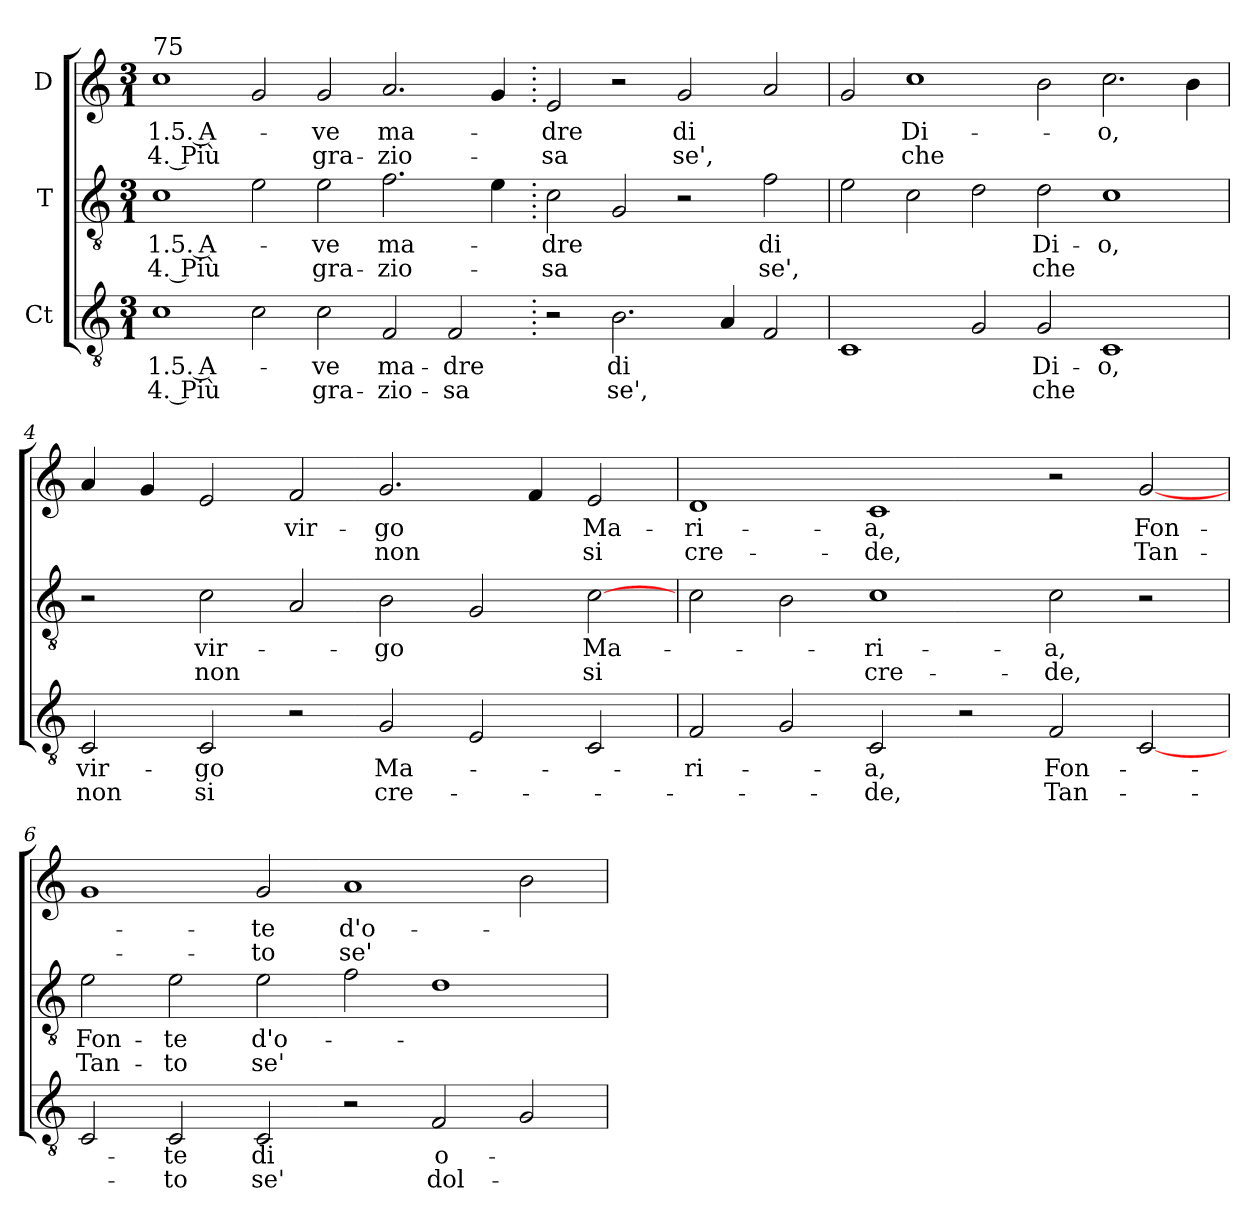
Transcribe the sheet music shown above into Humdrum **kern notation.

**kern	**text	**text	**kern	**text	**text	**kern	**text	**text
*part3	*part3	*part3	*part2	*part2	*part2	*part1	*part1	*part1
*staff3	*staff3	*staff3	*staff2	*staff2	*staff2	*staff1	*staff1	*staff1
*I"Ct	*	*	*I"T	*	*	*I"D	*	*
!!LO:PB:g=z
*clefGv2	*	*	*clefGv2	*	*	*clefG2	*	*
*ITrd7c12	*	*	*ITrd7c12	*	*	*	*	*
*k[]	*	*	*k[]	*	*	*k[]	*	*
*C:	*	*	*C:	*	*	*C:	*	*
*M3/1	*	*	*M3/1	*	*	*M3/1	*	*
=1	=1	=1	=1	=1	=1	=1	=1	=1
!	!LO:LY:b:color=#000000	!LO:LY:b:color=#000000	!	!	!	!	!	!
!	!	!	!	!LO:LY:b:color=#000000	!LO:LY:b:color=#000000	!	!	!
!	!	!	!	!	!	!LO:TX:a:t=75	!	!
!	!	!	!	!	!	!	!LO:LY:b:color=#000000	!LO:LY:b:color=#000000
1Ci\	1.5. A-	4. Più	1Ci\	1.5. A-	4. Più	1cci\	1.5. A-	4. Più
2Ci\	.	.	2Ei\	.	.	2gi/	.	.
!	!LO:LY:b:color=#000000	!LO:LY:b:color=#000000	!	!	!	!	!	!
!	!	!	!	!LO:LY:b:color=#000000	!LO:LY:b:color=#000000	!	!	!
!	!	!	!	!	!	!	!LO:LY:b:color=#000000	!LO:LY:b:color=#000000
2Ci\	-ve	gra-	2Ei\	-ve	gra-	2gi/	-ve	gra-
!	!LO:LY:b:color=#000000	!LO:LY:b:color=#000000	!	!	!	!	!	!
!	!	!	!	!LO:LY:b:color=#000000	!LO:LY:b:color=#000000	!	!	!
!	!	!	!	!	!	!	!LO:LY:b:color=#000000	!LO:LY:b:color=#000000
2FFi/	ma-	-zio-	2.Fi\	ma-	-zio-	2.ai/	ma-	-zio-
!	!LO:LY:b:color=#000000	!LO:LY:b:color=#000000	!	!	!	!	!	!
2FFi/	-dre	-sa	.	.	.	.	.	.
.	.	.	4Ei\	.	.	4gi/	.	.
=2.	=2.	=2.	=2.	=2.	=2.	=2.	=2.	=2.
!	!	!	!	!LO:LY:b:color=#000000	!LO:LY:b:color=#000000	!	!	!
!	!	!	!	!	!	!	!LO:LY:b:color=#000000	!LO:LY:b:color=#000000
2r	.	.	2Ci\	-dre	-sa	2ei/	-dre	-sa
!	!LO:LY:b:color=#000000	!LO:LY:b:color=#000000	!	!	!	!	!	!
2.BBi\	di	se',	2GGi/	.	.	2r	.	.
!	!	!	!	!	!	!	!LO:LY:b:color=#000000	!LO:LY:b:color=#000000
.	.	.	2r	.	.	2gi/	di	se',
4AAi/	.	.	.	.	.	.	.	.
!	!	!	!	!LO:LY:b:color=#000000	!LO:LY:b:color=#000000	!	!	!
!	!	!	!	!	!	!	!LO:LY:b:color=#000000	!
2FFi/	.	.	2Fi\	di	se',	2ai/	.	.
=3	=3	=3	=3	=3	=3	=3	=3	=3
!	!	!	!	!LO:LY:b:color=#000000	!	!	!	!
1CCi/	.	.	2Ei\	.	.	2gi/	.	.
!	!	!	!	!	!	!	!LO:LY:b:color=#000000	!LO:LY:b:color=#000000
.	.	.	2Ci\	.	.	1cci\	Di-	che
2GGi/	.	.	2Di\	.	.	.	.	.
!	!LO:LY:b:color=#000000	!LO:LY:b:color=#000000	!	!	!	!	!	!
!	!	!	!	!LO:LY:b:color=#000000	!LO:LY:b:color=#000000	!	!	!
2GGi/	Di-	che	2Di\	Di-	che	2bi\	.	.
!	!LO:LY:b:color=#000000	!	!	!	!	!	!	!
!	!	!	!	!LO:LY:b:color=#000000	!	!	!	!
!	!	!	!	!	!	!	!LO:LY:b:color=#000000	!
1CCi/	-o,	.	1Ci\	-o,	.	2.cci\	-o,	.
.	.	.	.	.	.	4bi\	.	.
=4	=4	=4	=4	=4	=4	=4	=4	=4
!	!LO:LY:b:color=#000000	!LO:LY:b:color=#000000	!	!	!	!	!	!
2CCi/	vir-	non	2r	.	.	4ai/	.	.
.	.	.	.	.	.	4gi/	.	.
!	!LO:LY:b:color=#000000	!LO:LY:b:color=#000000	!	!	!	!	!	!
!	!	!	!	!LO:LY:b:color=#000000	!LO:LY:b:color=#000000	!	!	!
2CCi/	-go	si	2Ci\	vir-	non	2ei/	.	.
!	!	!	!	!	!	!	!LO:LY:b:color=#000000	!
2r	.	.	2AAi/	.	.	2fi/	vir-	.
!	!LO:LY:b:color=#000000	!LO:LY:b:color=#000000	!	!	!	!	!	!
!	!	!	!	!LO:LY:b:color=#000000	!	!	!	!
!	!	!	!	!	!	!	!LO:LY:b:color=#000000	!LO:LY:b:color=#000000
2GGi/	Ma-	cre-	2BBi\	-go	.	2.gi/	-go	non
2EEi/	.	.	2GGi/	.	.	.	.	.
.	.	.	.	.	.	4fi/	.	.
!	!	!	!	!LO:LY:b:color=#000000	!LO:LY:b:color=#000000	!	!	!
!	!	!	!	!	!	!	!LO:LY:b:color=#000000	!LO:LY:b:color=#000000
2CCi/	.	.	[2Ci\	Ma-	si	2ei/	Ma-	si
!!LO:LB:g=z
=5	=5	=5	=5	=5	=5	=5	=5	=5
!	!LO:LY:b:color=#000000	!	!	!	!	!	!	!
!	!	!	!	!	!	!	!LO:LY:b:color=#000000	!LO:LY:b:color=#000000
2FFi/	-ri-	.	2Ci\	.	.	1di/	-ri-	cre-
2GGi/	.	.	2BBi\	.	.	.	.	.
!	!LO:LY:b:color=#000000	!LO:LY:b:color=#000000	!	!	!	!	!	!
!	!	!	!	!LO:LY:b:color=#000000	!LO:LY:b:color=#000000	!	!	!
!	!	!	!	!	!	!	!LO:LY:b:color=#000000	!LO:LY:b:color=#000000
2CCi/	-a,	-de,	1Ci\	-ri-	cre-	1ci/	-a,	-de,
2r	.	.	.	.	.	.	.	.
!	!LO:LY:b:color=#000000	!LO:LY:b:color=#000000	!	!	!	!	!	!
!	!	!	!	!LO:LY:b:color=#000000	!LO:LY:b:color=#000000	!	!	!
2FFi/	Fon-	Tan-	2Ci\	-a,	-de,	2r	.	.
!	!	!	!	!	!	!	!LO:LY:b:color=#000000	!LO:LY:b:color=#000000
[2CCi/	.	.	2r	.	.	[2gi/	Fon-	Tan-
=6	=6	=6	=6	=6	=6	=6	=6	=6
!	!	!	!	!LO:LY:b:color=#000000	!LO:LY:b:color=#000000	!	!	!
2CCi/	.	.	2Ei\	Fon-	Tan-	1gi/	.	.
!	!LO:LY:b:color=#000000	!LO:LY:b:color=#000000	!	!	!	!	!	!
!	!	!	!	!LO:LY:b:color=#000000	!LO:LY:b:color=#000000	!	!	!
2CCi/	-te	-to	2Ei\	-te	-to	.	.	.
!	!LO:LY:b:color=#000000	!LO:LY:b:color=#000000	!	!	!	!	!	!
!	!	!	!	!LO:LY:b:color=#000000	!LO:LY:b:color=#000000	!	!	!
!	!	!	!	!	!	!	!LO:LY:b:color=#000000	!LO:LY:b:color=#000000
2CCi/	di	se'	2Ei\	d'o-	se'	2gi/	-te	-to
!	!	!	!	!	!	!	!LO:LY:b:color=#000000	!LO:LY:b:color=#000000
2r	.	.	2Fi\	.	.	1ai/	d'o-	se'
!	!LO:LY:b:color=#000000	!LO:LY:b:color=#000000	!	!	!	!	!	!
2FFi/	o-	dol-	1Di\	.	.	.	.	.
2GGi/	.	.	.	.	.	2bi\	.	.
=	=	=	=	=	=	=	=	=
*-	*-	*-	*-	*-	*-	*-	*-	*-
